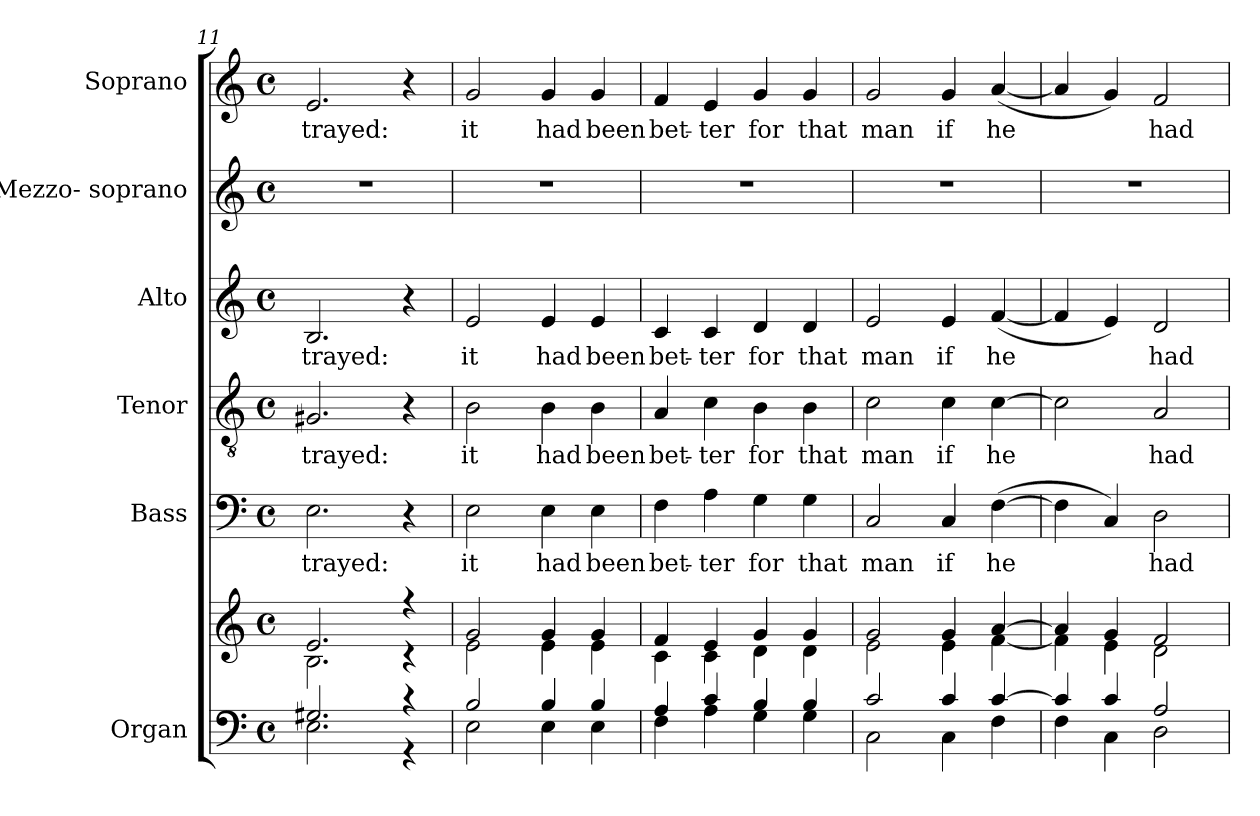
**kern	**kern	**kern	**text	**kern	**text	**kern	**text	**kern	**kern	**text
*part6	*part6	*part5	*part5	*part4	*part4	*part3	*part3	*part2	*part1	*part1
*staff7	*staff6	*staff5	*staff5	*staff4	*staff4	*staff3	*staff3	*staff2	*staff1	*staff1
*I"Organ	*	*I"Bass	*	*I"Tenor	*	*I"Alto	*	*I"Mezzo- soprano	*I"Soprano	*
*I'Org.	*	*I'B	*	*I'T.	*	*I'A	*	*I'M-S.	*I'S	*
*clefF4	*clefG2	*clefF4	*	*clefGv2	*	*clefG2	*	*clefG2	*clefG2	*
*	*	*	*	*ITrd7c12	*	*	*	*	*	*
*k[]	*k[]	*k[]	*	*k[]	*	*k[]	*	*k[]	*k[]	*
*C:	*C:	*C:	*	*C:	*	*C:	*	*C:	*C:	*
*M4/4	*M4/4	*M4/4	*	*M4/4	*	*M4/4	*	*M4/4	*M4/4	*
*met(c)	*met(c)	*met(c)	*	*met(c)	*	*met(c)	*	*met(c)	*met(c)	*
=11	=11	=11	=11	=11	=11	=11	=11	=11	=11	=11
*^	*^	*	*	*	*	*	*	*	*	*
!	!	!	!	!	!LO:LY:b:color=#000000	!	!	!	!	!	!	!
!	!	!	!	!	!	!	!LO:LY:b:color=#000000	!	!	!	!	!
!	!	!	!	!	!	!	!	!	!LO:LY:b:color=#000000	!	!	!
!	!	!	!	!	!	!	!	!	!	!	!	!LO:LY:b:color=#000000
2.G#Xi/	2.Ei\	2.ei/	2.Bi\	2.Ei\	-trayed:	2.GG#Xi/	-trayed:	2.Bi/	-trayed:	1r	2.ei/	-trayed:
4r	4r	4r	4r	4r	.	4r	.	4r	.	.	4r	.
=12	=12	=12	=12	=12	=12	=12	=12	=12	=12	=12	=12	=12
!	!	!	!	!	!LO:LY:b:color=#000000	!	!	!	!	!	!	!
!	!	!	!	!	!	!	!LO:LY:b:color=#000000	!	!	!	!	!
!	!	!	!	!	!	!	!	!	!LO:LY:b:color=#000000	!	!	!
!	!	!	!	!	!	!	!	!	!	!	!	!LO:LY:b:color=#000000
2Bi/	2Ei\	2gi/	2ei\	2Ei\	it	2BBi\	it	2ei/	it	1r	2gi/	it
!	!	!	!	!	!LO:LY:b:color=#000000	!	!	!	!	!	!	!
!	!	!	!	!	!	!	!LO:LY:b:color=#000000	!	!	!	!	!
!	!	!	!	!	!	!	!	!	!LO:LY:b:color=#000000	!	!	!
!	!	!	!	!	!	!	!	!	!	!	!	!LO:LY:b:color=#000000
4Bi/	4Ei\	4gi/	4ei\	4Ei\	had	4BBi\	had	4ei/	had	.	4gi/	had
!	!	!	!	!	!LO:LY:b:color=#000000	!	!	!	!	!	!	!
!	!	!	!	!	!	!	!LO:LY:b:color=#000000	!	!	!	!	!
!	!	!	!	!	!	!	!	!	!LO:LY:b:color=#000000	!	!	!
!	!	!	!	!	!	!	!	!	!	!	!	!LO:LY:b:color=#000000
4Bi/	4Ei\	4gi/	4ei\	4Ei\	been	4BBi\	been	4ei/	been	.	4gi/	been
!!LO:LB:g=z
=13	=13	=13	=13	=13	=13	=13	=13	=13	=13	=13	=13	=13
!	!	!	!	!	!LO:LY:b:color=#000000	!	!	!	!	!	!	!
!	!	!	!	!	!	!	!LO:LY:b:color=#000000	!	!	!	!	!
!	!	!	!	!	!	!	!	!	!LO:LY:b:color=#000000	!	!	!
!	!	!	!	!	!	!	!	!	!	!	!	!LO:LY:b:color=#000000
4Ai/	4Fi\	4fi/	4ci\	4Fi\	bet-	4AAi/	bet-	4ci/	bet-	1r	4fi/	bet-
!	!	!	!	!	!LO:LY:b:color=#000000	!	!	!	!	!	!	!
!	!	!	!	!	!	!	!LO:LY:b:color=#000000	!	!	!	!	!
!	!	!	!	!	!	!	!	!	!LO:LY:b:color=#000000	!	!	!
!	!	!	!	!	!	!	!	!	!	!	!	!LO:LY:b:color=#000000
4ci/	4Ai\	4ei/	4ci\	4Ai\	-ter	4Ci\	-ter	4ci/	-ter	.	4ei/	-ter
!	!	!	!	!	!LO:LY:b:color=#000000	!	!	!	!	!	!	!
!	!	!	!	!	!	!	!LO:LY:b:color=#000000	!	!	!	!	!
!	!	!	!	!	!	!	!	!	!LO:LY:b:color=#000000	!	!	!
!	!	!	!	!	!	!	!	!	!	!	!	!LO:LY:b:color=#000000
4Bi/	4Gi\	4gi/	4di\	4Gi\	for	4BBi\	for	4di/	for	.	4gi/	for
!	!	!	!	!	!LO:LY:b:color=#000000	!	!	!	!	!	!	!
!	!	!	!	!	!	!	!LO:LY:b:color=#000000	!	!	!	!	!
!	!	!	!	!	!	!	!	!	!LO:LY:b:color=#000000	!	!	!
!	!	!	!	!	!	!	!	!	!	!	!	!LO:LY:b:color=#000000
4Bi/	4Gi\	4gi/	4di\	4Gi\	that	4BBi\	that	4di/	that	.	4gi/	that
=14	=14	=14	=14	=14	=14	=14	=14	=14	=14	=14	=14	=14
!	!	!	!	!	!LO:LY:b:color=#000000	!	!	!	!	!	!	!
!	!	!	!	!	!	!	!LO:LY:b:color=#000000	!	!	!	!	!
!	!	!	!	!	!	!	!	!	!LO:LY:b:color=#000000	!	!	!
!	!	!	!	!	!	!	!	!	!	!	!	!LO:LY:b:color=#000000
2ci/	2Ci\	2gi/	2ei\	2Ci/	man	2Ci\	man	2ei/	man	1r	2gi/	man
!	!	!	!	!	!LO:LY:b:color=#000000	!	!	!	!	!	!	!
!	!	!	!	!	!	!	!LO:LY:b:color=#000000	!	!	!	!	!
!	!	!	!	!	!	!	!	!	!LO:LY:b:color=#000000	!	!	!
!	!	!	!	!	!	!	!	!	!	!	!	!LO:LY:b:color=#000000
4ci/	4Ci\	4gi/	4ei\	4Ci/	if	4Ci\	if	4ei/	if	.	4gi/	if
!	!	!	!	!	!LO:LY:b:color=#000000	!	!	!	!	!	!	!
!	!	!	!	!	!	!	!LO:LY:b:color=#000000	!	!	!	!	!
!	!	!	!	!	!	!	!	!	!LO:LY:b:color=#000000	!	!	!
!	!	!	!	!	!	!	!	!	!	!	!	!LO:LY:b:color=#000000
[4ci/	4Fi\	[4ai/	[4fi\	([4Fi\	he	[4Ci\	he	([4fi/	he	.	([4ai/	he
=15	=15	=15	=15	=15	=15	=15	=15	=15	=15	=15	=15	=15
4ci/]	4Fi\	4ai/]	4fi\]	4Fi\]	.	2Ci\]	.	4fi/]	.	1r	4ai/]	.
4ci/	4Ci\	4gi/	4ei\	4Ci/)	.	.	.	4ei/)	.	.	4gi/)	.
!	!	!	!	!	!LO:LY:b:color=#000000	!	!	!	!	!	!	!
!	!	!	!	!	!	!	!LO:LY:b:color=#000000	!	!	!	!	!
!	!	!	!	!	!	!	!	!	!LO:LY:b:color=#000000	!	!	!
!	!	!	!	!	!	!	!	!	!	!	!	!LO:LY:b:color=#000000
2Ai/	2Di\	2fi/	2di\	2Di\	had	2AAi/	had	2di/	had	.	2fi/	had
*v	*v	*	*	*	*	*	*	*	*	*	*	*
*	*v	*v	*	*	*	*	*	*	*	*	*
=	=	=	=	=	=	=	=	=	=	=
*-	*-	*-	*-	*-	*-	*-	*-	*-	*-	*-
